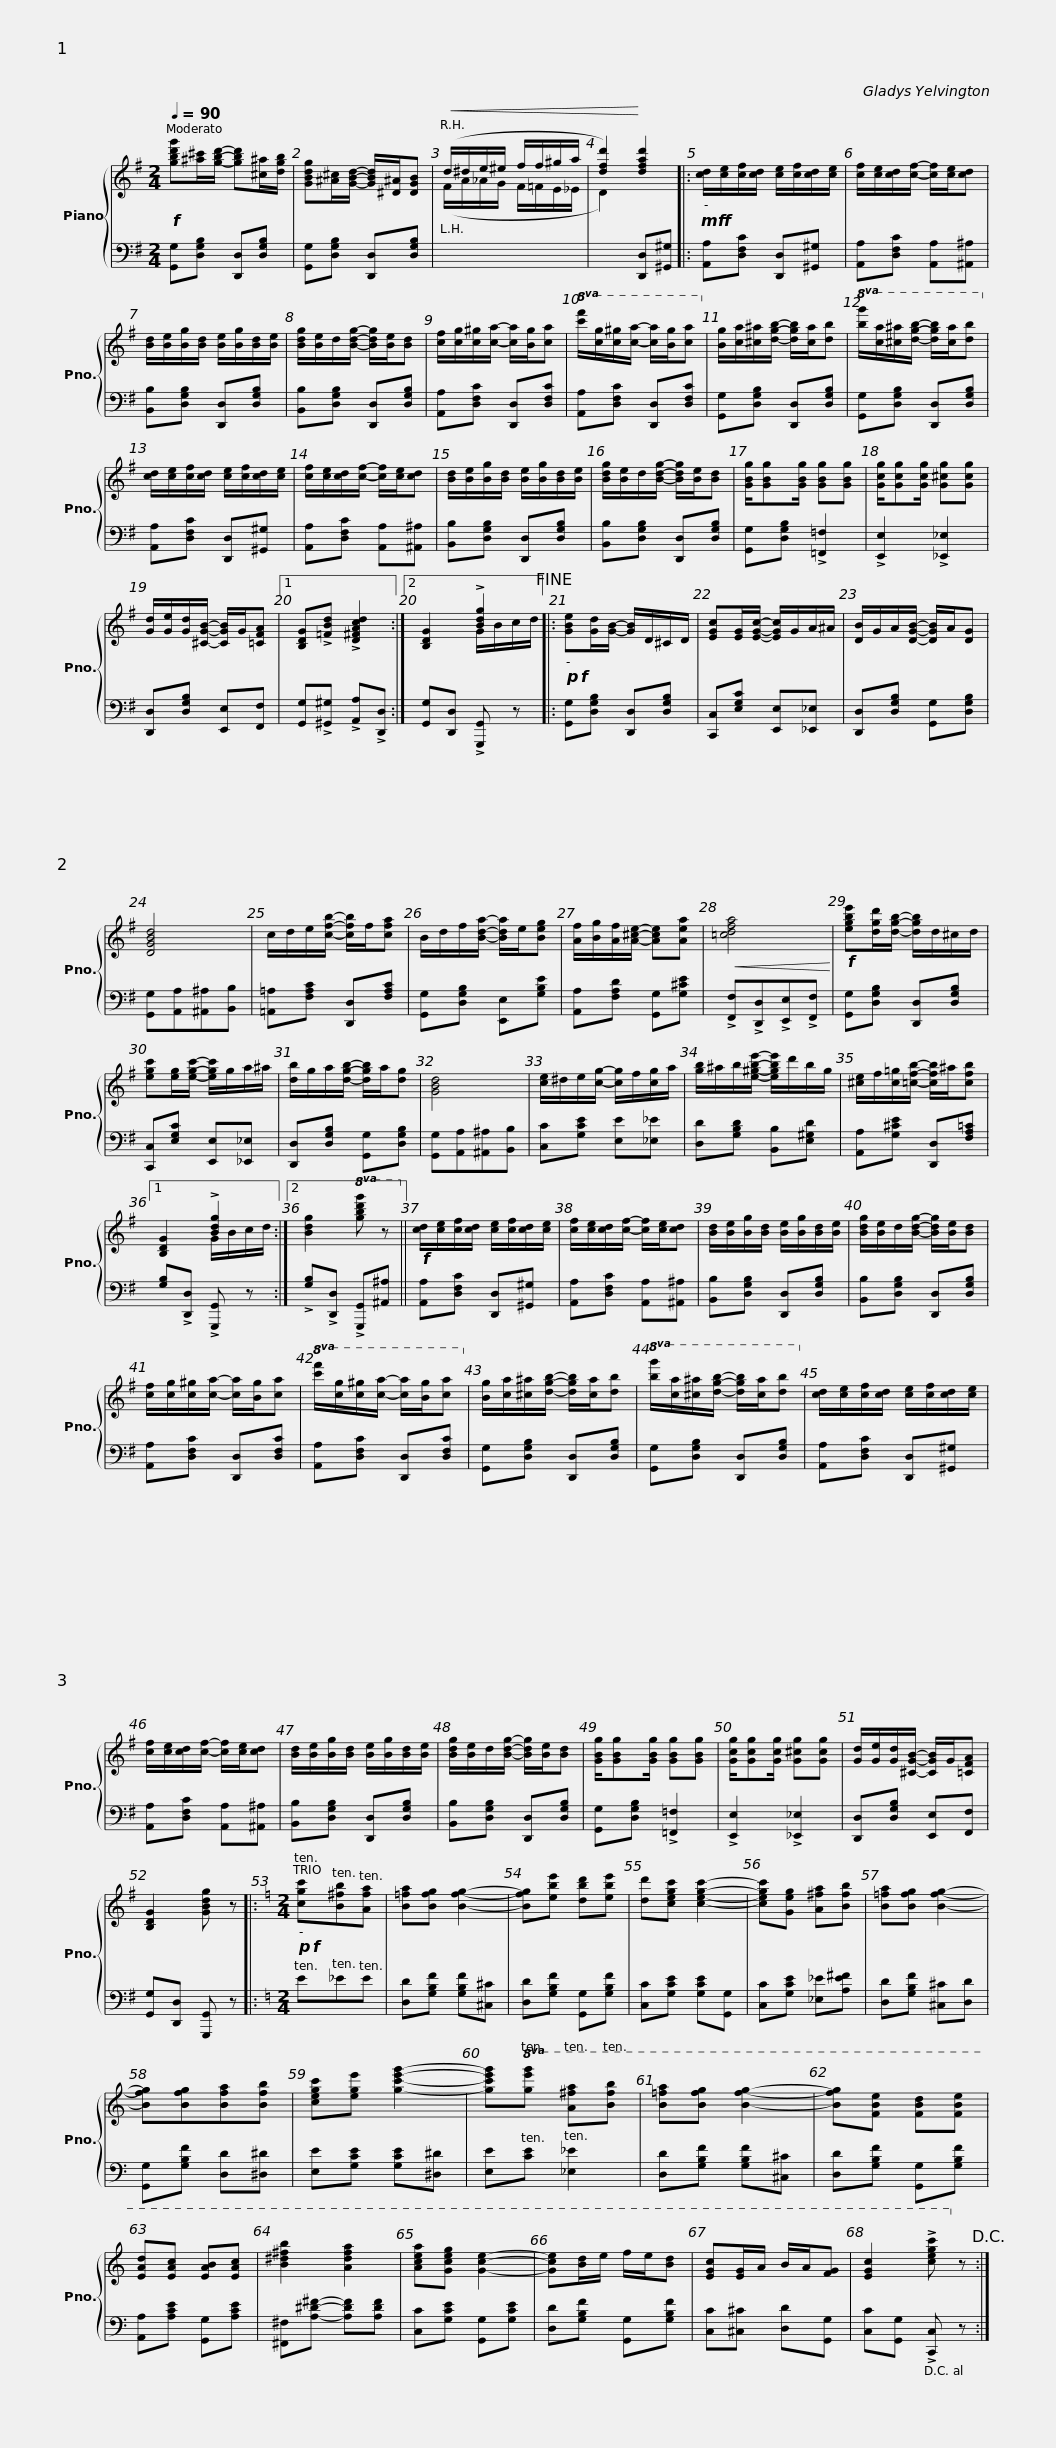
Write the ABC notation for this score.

X:1
%%score { ( 1 3 ) | 2 }
L:1/8
Q:1/4=90
M:2/4
I:linebreak $
K:G
V:1 treble
V:3 treble
V:2 bass
V:1
!f! [gbd'g'][^a^c']/[gbd']/- [gbd'][^c^a]/[dgb]/ | [GBdg][^A^c]/[GBd]/- [GBd]/[^D^A]/[DGB] |!<(! (d/^d/e/^e/ f/f/^g/a/ | [dfd']2)!<)! [dfad']2 |:$!mf!!f! [cd]/[ce]/[cf]/[cd]/ [ce]/[cf]/[cd]/[ce]/ | %5
 [cf]/[ce]/[cd]/[cf]/- [cf]/[ce]/[cd] | [Bd]/[Be]/[Bg]/[Bd]/ [Be]/[Bg]/[Bd]/[Be]/ | [Bdg]/[Be]/d/[Bdg]/- [Bdg]/[Be]/[Bd] |$ [cf]/[cg]/[c^g]/[ca]/- [ca]/[Bg]/[ca] |!8va(! [c'f']/[c'g']/[c'^g']/[c'a']/- [c'a']/[bg']/[c'a']!8va)! | %10
 [Bg]/[ca]/[^c^a]/[dgb]/- [dgb]/[ca]/[db] |!8va(! [bg']/[c'a']/[^c'^a']/[d'g'b']/- [d'g'b']/[c'a']/[d'b']!8va)! |$ [cd]/[ce]/[cf]/[cd]/ [ce]/[cf]/[cd]/[ce]/ | [cf]/[ce]/[cd]/[cf]/- [cf]/[ce]/[cd] | [Bd]/[Be]/[Bg]/[Bd]/ [Be]/[Bg]/[Bd]/[Be]/ | %15
 [Bdg]/[Be]/d/[Bdg]/- [Bdg]/[Be]/[Bd] |$ [GBg]/[GBg][GBg]/ [GBg][GBg] | [Gcg]/[Gcg][Gcg]/ [G^cg][Gcg] | [Gd]/[Ge]/[Gd]/[^CGB]/- [CGB]/G/[=CFA] |1 [B,DG]!>![=FBd] !>![D^FAcd]2 :|2 %20
 [B,DG]2 !>![Bdg]2!fine! |:$!p!!f! [GBe][Gd]/[GB]/- [GB]/D/^C/D/ | [EGc][EG]/[EGc]/- [EGc]/G/A/^A/ | [DB]/G/A/[DGB]/- [DGB]/A/[DG] | [DGBd]4 | %25
 c/d/e/[cfb]/- [cfb]/f/[cfa] |$ B/d/f/[Bda]/- [Bda]/e/[Beg] | [Af]/[Bg]/[Af]/[A^ce]/- [Ace][Aea] |!<(! [=cdfa]4!<)! |!f! [egbe'][dgd']/[dgb]/- [dgb]/d/^c/d/ | %30
 [egc'][eg]/[egc']/- [egc']/g/a/^a/ | [db]/g/a/[dgb]/- [dgb]/a/[dg] |$ [GBd]4 | [ce]/^d/e/[cg]/- [cg]/f/[cg]/a/ | [gb]/^a/b/[e^gbe']/- [egbe']/d'/b/g/ | %35
 [^ce]/f/[c=g]/[=cfb]/- [cfb]/^a/[cfb] |1 [B,DG]2 !>![Bdg]2 :|2 [Bdg]2!8va(! [gbd'g'] z!8va)! ||$!f! [cd]/[ce]/[cf]/[cd]/ [ce]/[cf]/[cd]/[ce]/ | [cf]/[ce]/[cd]/[cf]/- [cf]/[ce]/[cd] | %40
 [Bd]/[Be]/[Bg]/[Bd]/ [Be]/[Bg]/[Bd]/[Be]/ | [Bdg]/[Be]/d/[Bdg]/- [Bdg]/[Be]/[Bd] |$ [cf]/[cg]/[c^g]/[ca]/- [ca]/[Bg]/[ca] |!8va(! [c'f']/[c'g']/[c'^g']/[c'a']/- [c'a']/[bg']/[c'a']!8va)! | [Bg]/[ca]/[^c^a]/[dgb]/- [dgb]/[ca]/[db] | %45
!8va(! [bg']/[c'a']/[^c'^a']/[d'g'b']/- [d'g'b']/[c'a']/[d'b']!8va)! | [cd]/[ce]/[cf]/[cd]/ [ce]/[cf]/[cd]/[ce]/ |$ [cf]/[ce]/[cd]/[cf]/- [cf]/[ce]/[cd] | [Bd]/[Be]/[Bg]/[Bd]/ [Be]/[Bg]/[Bd]/[Be]/ | [Bdg]/[Be]/d/[Bdg]/- [Bdg]/[Be]/[Bd] |$ %50
 [GBg]/[GBg][GBg]/ [GBg][GBg] | [Gcg]/[Gcg][Gcg]/ [G^cg][Gcg] | [Gd]/[Ge]/[Gd]/[^CGB]/- [CGB]/G/[=CFA] | [B,DG]2 [GBdg] z |:$[K:C][M:2/4]!p!!f! [cgc'][B^fb][Afa] | %55
 [B=fa][Bfg] [Bfg]2- | [Bfg][ebe'] [dbd'][ebe'] | [dd'][cegc'] [cegc']2- | [cegc'][Geg] [A^fa][Bfb] |$ [B=fa][Bfg] [Bfg]2- | %60
 [Bfg][Bfg][Bfa][Bfb] | [cegc'][ege'] [gc'e'g']2- | [gc'e'g']!8va(![ge'g'] [a^f'a'][bf'b'] | [b=f'a'][bf'g'] [bf'g']2- | [bf'g'][fbe'] [fbd'][fbe'] |$ %65
 [ead'][eac'] [eab][eac'] | [b^d'^f'b']2 [ad'f'a']2 | [ac'e'a'][gc'e'g'] [gc'e']2- | [gc'e'][bd']/e'/ f'/e'/[bd'] | [egc'][eg]/a/ b/a/[fg] | %70
 [egc']2 !>![c'e'g'c'']!8va)! z!D.C.! :| %71
V:2
 [G,,G,][D,G,B,] [D,,D,][D,G,B,] | [G,,G,][D,G,B,] [D,,D,][D,G,B,] | x4 | x2 [D,,D,][^G,,^G,] |:$ [A,,A,][D,F,C] [D,,D,][^G,,^G,] | %5
 [A,,A,][D,F,C] [A,,A,][^A,,^A,] | [B,,B,][D,G,B,] [D,,D,][D,G,B,] | [B,,B,][D,G,B,] [D,,D,][D,G,B,] |$ [A,,A,][D,F,C] [D,,D,][D,F,C] | [A,,A,][D,F,C] [D,,D,][D,F,C] | %10
 [G,,G,][D,G,B,] [D,,D,][D,G,B,] | [G,,G,][D,G,B,] [D,,D,][D,G,B,] |$ [A,,A,][D,F,C] [D,,D,][^G,,^G,] | [A,,A,][D,F,C] [A,,A,][^A,,^A,] | [B,,B,][D,G,B,] [D,,D,][D,G,B,] | %15
 [B,,B,][D,G,B,] [D,,D,][D,G,B,] |$ [G,,G,][D,G,B,] !>![=F,,=F,]2 | !>![E,,E,]2 !>![_E,,_E,]2 | [D,,D,][D,G,B,] [E,,E,][F,,F,] |1 [G,,G,]!>![^G,,^G,] !>![A,,A,]!>![D,,D,] :|2 %20
 [G,,G,][D,,D,] !>![G,,,G,,] z |:$ [G,,G,][D,G,B,] [D,,D,][D,G,B,] | [C,,C,][E,G,C] [E,,E,][_E,,_E,] | [D,,D,][D,G,B,] [G,,G,][D,G,B,] | [G,,G,][A,,A,][^A,,^A,][B,,B,] | %25
 [=A,,=A,][F,A,C] [D,,D,][F,A,C] |$ [G,,G,][D,G,B,] [E,,E,][G,B,E] | [A,,A,][F,A,D] [G,,G,][G,^CE] | !>![F,,F,]!>![D,,D,]!>![E,,E,]!>![F,,F,] | [G,,G,][D,G,B,] [D,,D,][D,G,B,] | %30
 [C,,C,][E,G,C] [E,,E,][_E,,_E,] | [D,,D,][D,G,B,] [G,,G,][D,G,B,] |$ [G,,G,][A,,A,][^A,,^A,][B,,B,] | [C,C][G,CE] [E,E][_E,_E] | [D,D][G,B,D] [B,,B,][E,^G,D] | %35
 [A,,A,][G,^CE] [D,,D,][F,A,=C] |1 [G,B,]!>![D,,D,] !>![G,,,G,,] z :|2 !>![G,B,]!>![D,,D,] !>![G,,,G,,][^A,,^A,] ||$ [A,,A,][D,F,C] [D,,D,][^G,,^G,] | [A,,A,][D,F,C] [A,,A,][^A,,^A,] | %40
 [B,,B,][D,G,B,] [D,,D,][D,G,B,] | [B,,B,][D,G,B,] [D,,D,][D,G,B,] |$ [A,,A,][D,F,C] [D,,D,][D,F,C] | [A,,A,][D,F,C] [D,,D,][D,F,C] | [G,,G,][D,G,B,] [D,,D,][D,G,B,] | %45
 [G,,G,][D,G,B,] [D,,D,][D,G,B,] | [A,,A,][D,F,C] [D,,D,][^G,,^G,] |$ [A,,A,][D,F,C] [A,,A,][^A,,^A,] | [B,,B,][D,G,B,] [D,,D,][D,G,B,] | [B,,B,][D,G,B,] [D,,D,][D,G,B,] |$ %50
 [G,,G,][D,G,B,] !>![=F,,=F,]2 | !>![E,,E,]2 !>![_E,,_E,]2 | [D,,D,][D,G,B,] [E,,E,][F,,F,] | [G,,G,][D,,D,] [G,,,G,,] z |:$[K:C][M:2/4] E_EE | %55
 [D,D][G,B,F] [G,B,F][^C,^C] | [D,D][G,B,F] [G,,G,][G,B,F] | [C,C][G,CE] [G,CE][G,,G,] | [C,C][G,CE] [_E,_E][A,E^F] |$ [D,D][G,B,F] [^C,^C][D,D] | %60
 [G,,G,][G,B,F] [D,D][^D,^D] | [E,E][G,CE] [G,CE][^D,^D] | [E,E][CE] [_E,_E]2 | [D,D][G,B,F] [G,B,F][^C,^C] | [D,D][G,B,F] [G,,G,][G,B,F] |$ %65
 [A,,A,][A,CE] [G,,G,][A,CE] | [^F,,^F,][A,^D^F]- [A,DF][A,DF] | [C,C][G,CE] [G,,G,][G,CE] | [D,D][G,B,F] [G,,G,][G,B,F] | [C,C][^C,^C] [D,D][G,,G,] | %70
 [C,C][G,,G,] !>![C,,C,] z :| %71
V:3
 x4 | x4 | (F/A/_A/G/ F/=F/E/_E/ | D2) x2 |:$ x4 | %5
 x4 | x4 | x4 |$ x4 |!8va(! x4!8va)! | %10
 x4 |!8va(! x4!8va)! |$ x4 | x4 | x4 | %15
 x4 |$ x4 | x4 | x4 |1 x4 :|2 %20
 x2 G/B/c/d/ |:$ x4 | x4 | x4 | x4 | %25
 x4 |$ x4 | x4 | x4 | x4 | %30
 x4 | x4 |$ x4 | x4 | x4 | %35
 x4 |1 x2 G/B/c/d/ :|2 x2!8va(! x2!8va)! ||$ x4 | x4 | %40
 x4 | x4 |$ x4 |!8va(! x4!8va)! | x4 | %45
!8va(! x4!8va)! | x4 |$ x4 | x4 | x4 |$ %50
 x4 | x4 | x4 | x4 |:$[K:C][M:2/4] x3 | %55
 x4 | x4 | x4 | x4 |$ x4 | %60
 x4 | x4 | x!8va(! x3 | x4 | x4 |$ %65
 x4 | x4 | x4 | x4 | x4 | %70
 x3!8va)! x :| %71
